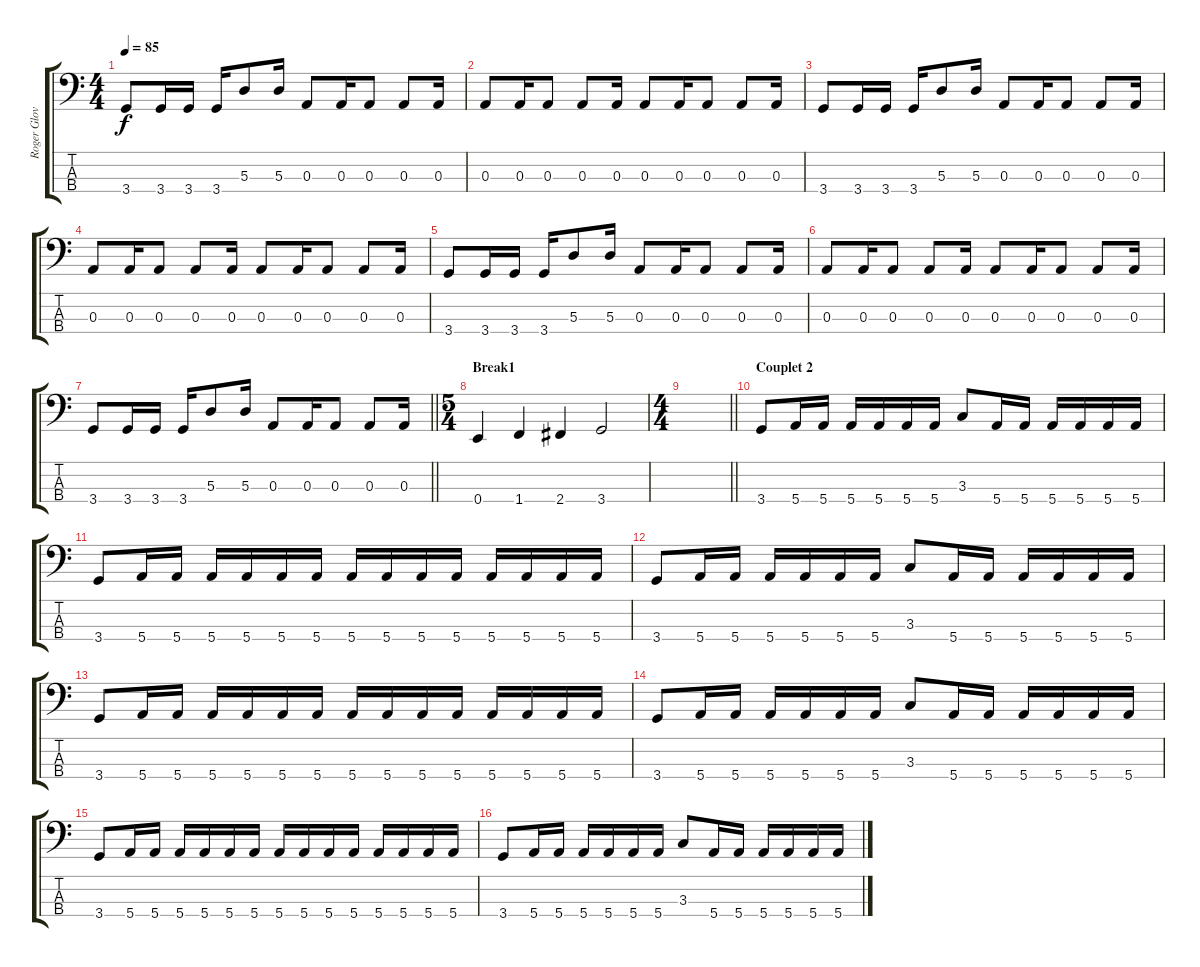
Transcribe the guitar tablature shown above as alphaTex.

\track ("Roger Glover" "Roger Glov") {instrument electricbasspick}
\staff {score tabs}
\tuning (G2 D2 A1 E1) {hide}
\ts (4 4)
\tempo 85
\clef f4
\ks c
3.4.8{dy f} 3.4.16 3.4.16 3.4.16 5.3.8 5.3.16 0.3.8 0.3.16 0.3.8 0.3.8 0.3.16 |
0.3.8 0.3.16 0.3.8 0.3.8 0.3.16 0.3.8 0.3.16 0.3.8 0.3.8 0.3.16 |
3.4.8 3.4.16 3.4.16 3.4.16 5.3.8 5.3.16 0.3.8 0.3.16 0.3.8 0.3.8 0.3.16 |
0.3.8 0.3.16 0.3.8 0.3.8 0.3.16 0.3.8 0.3.16 0.3.8 0.3.8 0.3.16 |
3.4.8 3.4.16 3.4.16 3.4.16 5.3.8 5.3.16 0.3.8 0.3.16 0.3.8 0.3.8 0.3.16 |
0.3.8 0.3.16 0.3.8 0.3.8 0.3.16 0.3.8 0.3.16 0.3.8 0.3.8 0.3.16 |
\barLineRight lightlight
3.4.8 3.4.16 3.4.16 3.4.16 5.3.8 5.3.16 0.3.8 0.3.16 0.3.8 0.3.8 0.3.16 |
\ts (5 4)
\section ("" "Break1")
0.4.4 1.4.4 2.4.4 3.4.2 |
\ts (4 4)
\barLineRight lightlight
|
\section ("" "Couplet 2")
3.4.8 5.4.16 5.4.16 5.4.16 5.4.16 5.4.16 5.4.16 3.3.8 5.4.16 5.4.16 5.4.16 5.4.16 5.4.16 5.4.16 |
3.4.8 5.4.16 5.4.16 5.4.16 5.4.16 5.4.16 5.4.16 5.4.16 5.4.16 5.4.16 5.4.16 5.4.16 5.4.16 5.4.16 5.4.16 |
3.4.8 5.4.16 5.4.16 5.4.16 5.4.16 5.4.16 5.4.16 3.3.8 5.4.16 5.4.16 5.4.16 5.4.16 5.4.16 5.4.16 |
3.4.8 5.4.16 5.4.16 5.4.16 5.4.16 5.4.16 5.4.16 5.4.16 5.4.16 5.4.16 5.4.16 5.4.16 5.4.16 5.4.16 5.4.16 |
3.4.8 5.4.16 5.4.16 5.4.16 5.4.16 5.4.16 5.4.16 3.3.8 5.4.16 5.4.16 5.4.16 5.4.16 5.4.16 5.4.16 |
3.4.8 5.4.16 5.4.16 5.4.16 5.4.16 5.4.16 5.4.16 5.4.16 5.4.16 5.4.16 5.4.16 5.4.16 5.4.16 5.4.16 5.4.16 |
3.4.8 5.4.16 5.4.16 5.4.16 5.4.16 5.4.16 5.4.16 3.3.8 5.4.16 5.4.16 5.4.16 5.4.16 5.4.16 5.4.16
